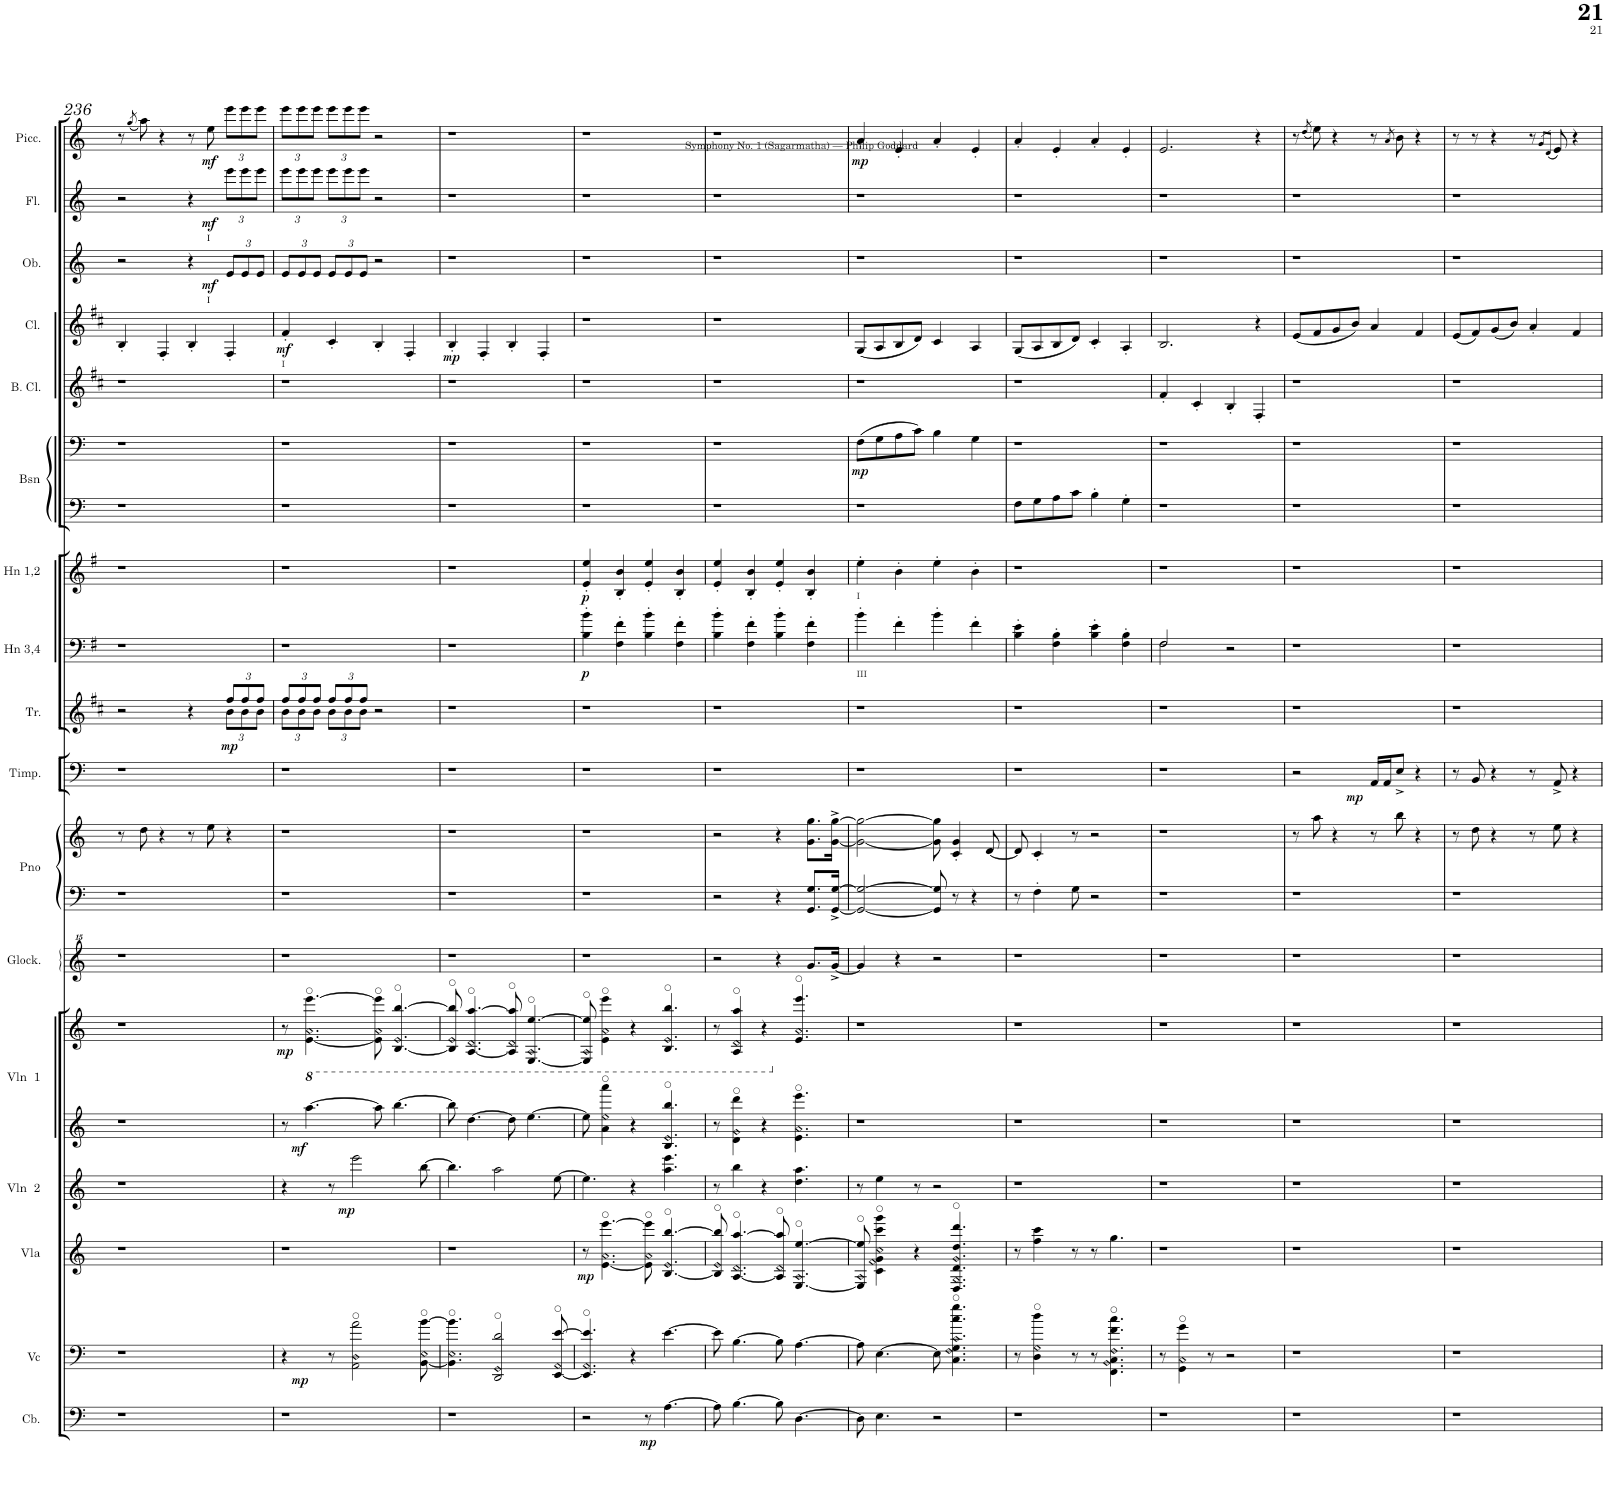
**kern	**dynam	**kern	**dynam	**kern	**dynam	**kern	**dynam	**kern	**kern	**dynam	**kern	**kern	**kern	**kern	**dynam	**kern	**dynam	**kern	**dynam	**kern	**dynam	**kern	**kern	**dynam	**kern	**kern	**dynam	**kern	**dynam	**kern	**dynam	**kern	**dynam
*part20	*part20	*part19	*part19	*part18	*part18	*part17	*part17	*part16	*part15	*part15	*part14	*part13	*part12	*part11	*part11	*part10	*part10	*part9	*part9	*part8	*part8	*part7	*part6	*part6	*part5	*part4	*part4	*part3	*part3	*part2	*part2	*part1	*part1
*staff20	*staff20	*staff19	*staff19	*staff18	*staff18	*staff17	*staff17	*staff16	*staff15	*staff15	*staff14	*staff13	*staff12	*staff11	*staff11	*staff10	*staff10	*staff9	*staff9	*staff8	*staff8	*staff7	*staff6	*staff6	*staff5	*staff4	*staff4	*staff3	*staff3	*staff2	*staff2	*staff1	*staff1
*I"Contrabass	*	*I"Violoncello	*	*I"Viola	*	*I"Violin  2	*	*I"Violin  1	*I"Violin  1	*	*I"Glockenspiel	*I"Piano	*I"Piano	*I"Timpani	*	*I"Trumpet in C 1, 2	*	*I"Horn in F 3, 4	*	*I"Horn in F 1, 2	*	*I"Bassoon 1, 2	*I"Bassoon 1, 2	*	*I"Bass Clarinet in Bb	*I"Clarinet in Bb 1, 2	*	*I"Oboe 1, 2	*	*I"Flute 1, 2	*	*I"Piccolo	*
*I'Cb.	*	*I'Vc	*	*I'Vla	*	*I'Vln  2	*	*I'Vln  1	*I'Vln  1	*	*I'Glock.	*I'Pno	*I'Pno	*I'Timp.	*	*I'Tr.	*	*I'Hn 3,4	*	*I'Hn 1,2	*	*I'Bsn	*I'Bsn	*	*I'B. Cl.	*I'Cl.	*	*I'Ob.	*	*I'Fl.	*	*I'Picc.	*
!!LO:PB:g=z
*clefF4	*	*clefF4	*	*clefG2	*	*clefG2	*	*clefG2	*clefG2	*	*clefG^^2	*clefF4	*clefG2	*clefF4	*	*clefG2	*	*clefF4	*	*clefG2	*	*clefF4	*clefF4	*	*clefG2	*clefG2	*	*clefG2	*	*clefG2	*	*clefG2	*
*Trd7c12	*	*	*	*	*	*	*	*	*	*	*Trd-14c-24	*	*	*	*	*Trd1c2	*	*Trd4c7	*	*Trd4c7	*	*	*	*	*Trd8c14	*Trd1c2	*	*	*	*	*	*Trd-7c-12	*
*k[]	*	*k[]	*	*k[]	*	*k[]	*	*k[]	*k[]	*	*k[]	*k[]	*k[]	*k[]	*	*k[f#c#]	*	*k[f#]	*	*k[f#]	*	*k[]	*k[]	*	*k[f#c#]	*k[f#c#]	*	*k[]	*	*k[]	*	*k[]	*
*C:	*	*C:	*	*C:	*	*C:	*	*C:	*C:	*	*C:	*C:	*C:	*	*	*D:	*	*G:	*	*G:	*	*C:	*C:	*	*D:	*D:	*	*C:	*	*C:	*	*C:	*
*M2/2	*	*M2/2	*	*M2/2	*	*M2/2	*	*M2/2	*M2/2	*	*M2/2	*M2/2	*M2/2	*M2/2	*	*M2/2	*	*M2/2	*	*M2/2	*	*M2/2	*M2/2	*	*M2/2	*M2/2	*	*M2/2	*	*M2/2	*	*M2/2	*
=236	=236	=236	=236	=236	=236	=236	=236	=236	=236	=236	=236	=236	=236	=236	=236	=236	=236	=236	=236	=236	=236	=236	=236	=236	=236	=236	=236	=236	=236	=236	=236	=236	=236
*	*	*	*	*	*	*	*	*	*	*	*	*	*	*	*	*^	*	*	*	*	*	*	*	*	*	*	*	*^	*	*^	*	*	*
1r	.	1r	.	1r	.	1r	.	1r	1r	.	1r	1r	8r	1r	.	2r	2.ryy	.	1r	.	1r	.	1r	1r	.	1r	4B'/	.	2r	2ryy	.	2r	2ryy	.	8r	.
.	.	.	.	.	.	.	.	.	.	.	.	.	.	.	.	.	.	.	.	.	.	.	.	.	.	.	.	.	.	.	.	.	.	.	(8qgg/	.
.	.	.	.	.	.	.	.	.	.	.	.	.	8dd\	.	.	.	.	.	.	.	.	.	.	.	.	.	.	.	.	.	.	.	.	.	8aa\)	.
.	.	.	.	.	.	.	.	.	.	.	.	.	4r	.	.	.	.	.	.	.	.	.	.	.	.	.	4F#'/	.	.	.	.	.	.	.	4r	.
.	.	.	.	.	.	.	.	.	.	.	.	.	8r	.	.	4r	.	.	.	.	.	.	.	.	.	.	4B'/	.	4r	8ryy	.	4r	8ryy	.	8r	.
!	!	!	!	!	!	!	!	!	!	!	!	!	!	!	!	!	!	!	!	!	!	!	!	!	!	!	!	!	!	!	!	!	!LO:TX:b:t=I	!	!	!
!	!	!	!	!	!	!	!	!	!	!	!	!	!	!	!	!	!	!	!	!	!	!	!	!	!	!	!	!	!	!LO:TX:b:t=I	!	!	!	!	!	!
!	!	!	!	!	!	!	!	!	!	!	!	!	!	!	!	!	!	!	!	!	!	!	!	!	!	!	!	!	!	!	!LO:DY:b	!	!	!LO:DY:b	!	!LO:DY:b
.	.	.	.	.	.	.	.	.	.	.	.	.	8ee\	.	.	.	.	.	.	.	.	.	.	.	.	.	.	.	.	4.ryy	mf	.	4.ryy	mf	8ee\	mf
*	*	*	*	*	*	*	*	*	*	*	*	*	*	*	*	*Xbrackettup	*	*	*	*	*	*	*	*	*	*	*	*	*Xbrackettup	*	*	*Xbrackettup	*	*	*Xbrackettup	*
!	!	!	!	!	!	!	!	!	!	!	!	!	!	!	!	!	!	!LO:DY:b	!	!	!	!	!	!	!	!	!	!	!	!	!	!	!	!	!	!
.	.	.	.	.	.	.	.	.	.	.	.	.	4r	.	.	12ff#/L	12b\L	mp	.	.	.	.	.	.	.	.	4F#'/	.	12e/L	.	.	12eee\L	.	.	12eee\L	.
.	.	.	.	.	.	.	.	.	.	.	.	.	.	.	.	12ff#/	12b\	.	.	.	.	.	.	.	.	.	.	.	12e/	.	.	12eee\	.	.	12eee\	.
.	.	.	.	.	.	.	.	.	.	.	.	.	.	.	.	12ff#/J	12b\J	.	.	.	.	.	.	.	.	.	.	.	12e/J	.	.	12eee\J	.	.	12eee\J	.
=237	=237	=237	=237	=237	=237	=237	=237	=237	=237	=237	=237	=237	=237	=237	=237	=237	=237	=237	=237	=237	=237	=237	=237	=237	=237	=237	=237	=237	=237	=237	=237	=237	=237	=237	=237	=237
!	!	!	!	!	!	!	!	!	!	!	!	!	!	!	!	!	!	!	!	!	!	!	!	!	!	!	!LO:TX:b:t=I	!	!	!	!	!	!	!	!	!
!	!	!	!	!	!	!	!	!	!	!LO:DY:b	!	!	!	!	!	!	!	!	!	!	!	!	!	!	!	!	!	!LO:DY:b	!	!	!	!	!	!	!	!
*	*	*	*	*	*	*	*	*	*	*	*	*	*	*	*	*	*	*	*	*	*	*	*	*	*	*	*	*	*v	*v	*	*	*	*	*	*
*	*	*^	*	*	*	*^	*	*	*	*	*	*	*	*	*	*	*	*	*	*	*	*	*	*	*	*	*	*	*	*	*v	*v	*	*	*
1r	.	4r	16ryy	.	1r	.	4r	4ryy	.	8r	8r	mp	1r	1r	1r	1r	.	12ff#/L	12b\L	.	1r	.	1r	.	1r	1r	.	1r	4f#'/	mf	12e/L	.	12eee\L	.	12eee\L	.
.	.	.	64ryy	.	.	.	.	.	.	.	.	.	.	.	.	.	.	.	.	.	.	.	.	.	.	.	.	.	.	.	.	.	.	.	.	.
.	.	.	256ryy	.	.	.	.	.	.	.	.	.	.	.	.	.	.	.	.	.	.	.	.	.	.	.	.	.	.	.	.	.	.	.	.	.
.	.	.	1024ryy	.	.	.	.	.	.	.	.	.	.	.	.	.	.	.	.	.	.	.	.	.	.	.	.	.	.	.	.	.	.	.	.	.
!	!	!	!	!LO:DY:b	!	!	!	!	!	!	!	!	!	!	!	!	!	!	!	!	!	!	!	!	!	!	!	!	!	!	!	!	!	!	!	!
.	.	.	2ryy	mp	.	.	.	.	.	.	.	.	.	.	.	.	.	.	.	.	.	.	.	.	.	.	.	.	.	.	.	.	.	.	.	.
.	.	.	.	.	.	.	.	.	.	.	.	.	.	.	.	.	.	12ff#/	12b\	.	.	.	.	.	.	.	.	.	.	.	12e/	.	12eee\	.	12eee\	.
!	!	!	!	!	!	!	!	!	!	!	!LO:N:n=2:head=open	!	!	!	!	!	!	!	!	!	!	!	!	!	!	!	!	!	!	!	!	!	!	!	!	!
.	.	.	.	.	.	.	.	.	.	[4.aa\	[4.ee\ 4.aa\ [4.eeee\	.	.	.	.	.	.	.	.	.	.	.	.	.	.	.	.	.	.	.	.	.	.	.	.	.
.	.	.	.	.	.	.	.	.	.	.	.	.	.	.	.	.	.	12ff#/J	12b\J	.	.	.	.	.	.	.	.	.	.	.	12e/J	.	12eee\J	.	12eee\J	.
.	.	8r	.	.	.	.	8r	16ryy	.	.	.	.	.	.	.	.	.	12ff#/L	12b\L	.	.	.	.	.	.	.	.	.	4c#'/	.	12e/L	.	12eee\L	.	12eee\L	.
.	.	.	.	.	.	.	.	64ryy	.	.	.	.	.	.	.	.	.	.	.	.	.	.	.	.	.	.	.	.	.	.	.	.	.	.	.	.
.	.	.	.	.	.	.	.	256ryy	.	.	.	.	.	.	.	.	.	.	.	.	.	.	.	.	.	.	.	.	.	.	.	.	.	.	.	.
.	.	.	.	.	.	.	.	1024ryy	.	.	.	.	.	.	.	.	.	.	.	.	.	.	.	.	.	.	.	.	.	.	.	.	.	.	.	.
!	!	!	!	!	!	!	!	!	!LO:DY:b	!	!	!	!	!	!	!	!	!	!	!	!	!	!	!	!	!	!	!	!	!	!	!	!	!	!	!
.	.	.	.	.	.	.	.	2ryy	mp	.	.	.	.	.	.	.	.	.	.	.	.	.	.	.	.	.	.	.	.	.	.	.	.	.	.	.
.	.	.	.	.	.	.	.	.	.	.	.	.	.	.	.	.	.	12ff#/	12b\	.	.	.	.	.	.	.	.	.	.	.	12e/	.	12eee\	.	12eee\	.
!	!	!LO:N:n=2:head=open	!	!	!	!	!	!	!	!	!	!	!	!	!	!	!	!	!	!	!	!	!	!	!	!	!	!	!	!	!	!	!	!	!	!
.	.	2AA\ 2D\ 2a\	.	.	.	.	2eee\	.	.	.	.	.	.	.	.	.	.	.	.	.	.	.	.	.	.	.	.	.	.	.	.	.	.	.	.	.
.	.	.	.	.	.	.	.	.	.	.	.	.	.	.	.	.	.	12ff#/J	12b\J	.	.	.	.	.	.	.	.	.	.	.	12e/J	.	12eee\J	.	12eee\J	.
!	!	!	!	!	!	!	!	!	!	!	!LO:N:n=2:head=open	!	!	!	!	!	!	!	!	!	!	!	!	!	!	!	!	!	!	!	!	!	!	!	!	!
.	.	.	.	.	.	.	.	.	.	8aa\]	8ee\] 8aa\ 8eeee\]	.	.	.	.	.	.	2r	2ryy	.	.	.	.	.	.	.	.	.	4B'/	.	2r	.	2r	.	2r	.
.	.	.	4ryy	.	.	.	.	.	.	.	.	.	.	.	.	.	.	.	.	.	.	.	.	.	.	.	.	.	.	.	.	.	.	.	.	.
!	!	!	!	!	!	!	!	!	!	!	!LO:N:n=2:head=open	!	!	!	!	!	!	!	!	!	!	!	!	!	!	!	!	!	!	!	!	!	!	!	!	!
.	.	.	.	.	.	.	.	.	.	[4.bb\	[4.b/ 4.ee/ [4.bbb/	.	.	.	.	.	.	.	.	.	.	.	.	.	.	.	.	.	.	.	.	.	.	.	.	.
.	.	.	.	.	.	.	.	.	.	.	.	.	.	.	.	.	.	.	.	.	.	.	.	.	.	.	.	.	4F#'/	.	.	.	.	.	.	.
.	.	.	8ryy	.	.	.	.	8ryy	.	.	.	.	.	.	.	.	.	.	.	.	.	.	.	.	.	.	.	.	.	.	.	.	.	.	.	.
!	!	!LO:N:n=2:head=open	!	!	!	!	!	!	!	!	!	!	!	!	!	!	!	!	!	!	!	!	!	!	!	!	!	!	!	!	!	!	!	!	!	!
.	.	[8BB\ 8E\ [8b\	.	.	.	.	[8bb\	.	.	.	.	.	.	.	.	.	.	.	.	.	.	.	.	.	.	.	.	.	.	.	.	.	.	.	.	.
.	.	.	32ryy	.	.	.	.	32ryy	.	.	.	.	.	.	.	.	.	.	.	.	.	.	.	.	.	.	.	.	.	.	.	.	.	.	.	.
.	.	.	128ryy	.	.	.	.	128ryy	.	.	.	.	.	.	.	.	.	.	.	.	.	.	.	.	.	.	.	.	.	.	.	.	.	.	.	.
.	.	.	512.ryy	.	.	.	.	512.ryy	.	.	.	.	.	.	.	.	.	.	.	.	.	.	.	.	.	.	.	.	.	.	.	.	.	.	.	.
=238	=238	=238	=238	=238	=238	=238	=238	=238	=238	=238	=238	=238	=238	=238	=238	=238	=238	=238	=238	=238	=238	=238	=238	=238	=238	=238	=238	=238	=238	=238	=238	=238	=238	=238	=238	=238
!	!	!LO:N:n=2:head=open	!	!	!	!	!	!	!	!	!LO:N:n=2:head=open	!	!	!	!	!	!	!	!	!	!	!	!	!	!	!	!	!	!	!LO:DY:b	!	!	!	!	!	!
*	*	*v	*v	*	*	*	*v	*v	*	*	*	*	*	*	*	*	*	*v	*v	*	*	*	*	*	*	*	*	*	*	*	*	*	*	*	*	*
1r	.	4.BB\] 4.E\ 4.b\]	.	1r	.	4.bb\]	.	8bb\]	8b/] 8ee/ 8bbb/]	.	1r	1r	1r	1r	.	1r	.	1r	.	1r	.	1r	1r	.	1r	4B'/	mp	1r	.	1r	.	1r	.
!	!	!	!	!	!	!	!	!	!LO:N:n=2:head=open	!	!	!	!	!	!	!	!	!	!	!	!	!	!	!	!	!	!	!	!	!	!	!	!
.	.	.	.	.	.	.	.	[4.dd\	[4.a/ 4.dd/ [4.aaa/	.	.	.	.	.	.	.	.	.	.	.	.	.	.	.	.	.	.	.	.	.	.	.	.
.	.	.	.	.	.	.	.	.	.	.	.	.	.	.	.	.	.	.	.	.	.	.	.	.	.	4F#'/	.	.	.	.	.	.	.
!	!	!LO:N:n=2:head=open	!	!	!	!	!	!	!	!	!	!	!	!	!	!	!	!	!	!	!	!	!	!	!	!	!	!	!	!	!	!	!
.	.	2DD/ 2GG/ 2d/	.	.	.	2aa\	.	.	.	.	.	.	.	.	.	.	.	.	.	.	.	.	.	.	.	.	.	.	.	.	.	.	.
!	!	!	!	!	!	!	!	!	!LO:N:n=2:head=open	!	!	!	!	!	!	!	!	!	!	!	!	!	!	!	!	!	!	!	!	!	!	!	!
.	.	.	.	.	.	.	.	8dd\]	8a/] 8dd/ 8aaa/]	.	.	.	.	.	.	.	.	.	.	.	.	.	.	.	.	4B'/	.	.	.	.	.	.	.
!	!	!	!	!	!	!	!	!	!LO:N:n=2:head=open	!	!	!	!	!	!	!	!	!	!	!	!	!	!	!	!	!	!	!	!	!	!	!	!
.	.	.	.	.	.	.	.	[4.ee\	[4.e/ 4.a/ [4.eee/	.	.	.	.	.	.	.	.	.	.	.	.	.	.	.	.	.	.	.	.	.	.	.	.
.	.	.	.	.	.	.	.	.	.	.	.	.	.	.	.	.	.	.	.	.	.	.	.	.	.	4F#'/	.	.	.	.	.	.	.
!	!	!LO:N:n=2:head=open	!	!	!	!	!	!	!	!	!	!	!	!	!	!	!	!	!	!	!	!	!	!	!	!	!	!	!	!	!	!	!
.	.	[8EE/ 8AA/ [8e/	.	.	.	[8ee\	.	.	.	.	.	.	.	.	.	.	.	.	.	.	.	.	.	.	.	.	.	.	.	.	.	.	.
=239	=239	=239	=239	=239	=239	=239	=239	=239	=239	=239	=239	=239	=239	=239	=239	=239	=239	=239	=239	=239	=239	=239	=239	=239	=239	=239	=239	=239	=239	=239	=239	=239	=239
!	!	!LO:N:n=2:head=open	!	!	!LO:DY:b	!	!	!	!LO:N:n=2:head=open	!	!	!	!	!	!	!	!	!	!LO:DY:b	!	!LO:DY:b	!	!	!	!	!	!	!	!	!	!	!	!
2r	.	4.EE/] 4.AA/ 4.e/]	.	8r	mp	4.ee\]	.	8ee\]	8e/] 8a/ 8eee/]	.	1r	1r	1r	1r	.	1r	.	4B\' 4b\'	p	4e/' 4ee/'	p	1r	1r	.	1r	1r	.	1r	.	1r	.	1r	.
!	!	!	!	!LO:N:n=2:head=open	!	!	!	!LO:N:n=2:head=open	!LO:N:n=2:head=open	!	!	!	!	!	!	!	!	!	!	!	!	!	!	!	!	!	!	!	!	!	!	!	!
.	.	.	.	[4.e\ 4.a\ [4.eee\	.	.	.	4a\ 4ee\ 4aaa\	4ee\ 4aa\ 4eeee\	.	.	.	.	.	.	.	.	.	.	.	.	.	.	.	.	.	.	.	.	.	.	.	.
.	.	.	.	.	.	.	.	.	.	.	.	.	.	.	.	.	.	4F#\' 4f#\'	.	4B/' 4b/'	.	.	.	.	.	.	.	.	.	.	.	.	.
.	.	4r	.	.	.	4r	.	4r	4r	.	.	.	.	.	.	.	.	.	.	.	.	.	.	.	.	.	.	.	.	.	.	.	.
!	!LO:DY:b	!	!	!LO:N:n=2:head=open	!	!	!	!	!	!	!	!	!	!	!	!	!	!	!	!	!	!	!	!	!	!	!	!	!	!	!	!	!
8r	mp	.	.	8e\] 8a\ 8eee\]	.	.	.	.	.	.	.	.	.	.	.	.	.	4B\' 4b\'	.	4e/' 4ee/'	.	.	.	.	.	.	.	.	.	.	.	.	.
!	!	!	!	!LO:N:n=2:head=open	!	!	!	!LO:N:n=2:head=open	!LO:N:n=2:head=open	!	!	!	!	!	!	!	!	!	!	!	!	!	!	!	!	!	!	!	!	!	!	!	!
[4.A\	.	[4.e\	.	[4.B/ 4.e/ [4.bb/	.	4.aa\ 4.eee\	.	4.B/ 4.e/ 4.bb/	4.b/ 4.ee/ 4.bbb/	.	.	.	.	.	.	.	.	.	.	.	.	.	.	.	.	.	.	.	.	.	.	.	.
.	.	.	.	.	.	.	.	.	.	.	.	.	.	.	.	.	.	4F#\' 4f#\'	.	4B/' 4b/'	.	.	.	.	.	.	.	.	.	.	.	.	.
=240	=240	=240	=240	=240	=240	=240	=240	=240	=240	=240	=240	=240	=240	=240	=240	=240	=240	=240	=240	=240	=240	=240	=240	=240	=240	=240	=240	=240	=240	=240	=240	=240	=240
!	!	!	!	!LO:N:n=2:head=open	!	!	!	!	!	!	!	!	!	!	!	!	!	!	!	!	!	!	!	!	!	!	!	!	!	!	!	!	!
8A\]	.	8e\]	.	8B/] 8e/ 8bb/]	.	8r	.	8r	8r	.	2r	2r	2r	1r	.	1r	.	4B\' 4b\'	.	4e/' 4ee/'	.	1r	1r	.	1r	1r	.	1r	.	1r	.	1r	.
!	!	!	!	!LO:N:n=2:head=open	!	!	!	!LO:N:n=2:head=open	!LO:N:n=2:head=open	!	!	!	!	!	!	!	!	!	!	!	!	!	!	!	!	!	!	!	!	!	!	!	!
[4.B\	.	[4.B\	.	[4.A/ 4.d/ [4.aa/	.	4bb\	.	4d\ 4g\ 4ddd\	4a/ 4dd/ 4aaa/	.	.	.	.	.	.	.	.	.	.	.	.	.	.	.	.	.	.	.	.	.	.	.	.
.	.	.	.	.	.	.	.	.	.	.	.	.	.	.	.	.	.	4F#\' 4f#\'	.	4B/' 4b/'	.	.	.	.	.	.	.	.	.	.	.	.	.
.	.	.	.	.	.	4r	.	4r	4r	.	.	.	.	.	.	.	.	.	.	.	.	.	.	.	.	.	.	.	.	.	.	.	.
!	!	!	!	!LO:N:n=2:head=open	!	!	!	!	!	!	!	!	!	!	!	!	!	!	!	!	!	!	!	!	!	!	!	!	!	!	!	!	!
8B\]	.	8B\]	.	8A/] 8d/ 8aa/]	.	.	.	.	.	.	4r	4r	4r	.	.	.	.	4B\' 4b\'	.	4e/' 4ee/'	.	.	.	.	.	.	.	.	.	.	.	.	.
!	!	!	!	!LO:N:n=2:head=open	!	!	!	!LO:N:n=2:head=open	!LO:N:n=2:head=open	!	!	!	!	!	!	!	!	!	!	!	!	!	!	!	!	!	!	!	!	!	!	!	!
[4.D\	.	[4.A\	.	[4.E/ 4.A/ [4.ee/	.	4.dd\ 4.aa\	.	4.e\ 4.a\ 4.eee\	4.e/ 4.a/ 4.eee/	.	.	.	.	.	.	.	.	.	.	.	.	.	.	.	.	.	.	.	.	.	.	.	.
.	.	.	.	.	.	.	.	.	.	.	8.ggg/L	8.GG/ 8.G/L	8.g\ 8.gg\L	.	.	.	.	4F#\' 4f#\'	.	4B/' 4b/'	.	.	.	.	.	.	.	.	.	.	.	.	.
.	.	.	.	.	.	.	.	.	.	.	[16ggg^/Jk	[16GG/^ [16G/^Jk	[16g\^ [16gg\^Jk	.	.	.	.	.	.	.	.	.	.	.	.	.	.	.	.	.	.	.	.
=241	=241	=241	=241	=241	=241	=241	=241	=241	=241	=241	=241	=241	=241	=241	=241	=241	=241	=241	=241	=241	=241	=241	=241	=241	=241	=241	=241	=241	=241	=241	=241	=241	=241
!	!	!	!	!	!	!	!	!	!	!	!	!	!	!	!	!	!	!	!	!LO:TX:b:t=I	!	!	!	!	!	!	!	!	!	!	!	!	!
!	!	!	!	!	!	!	!	!	!	!	!	!	!	!	!	!	!	!LO:TX:b:t=III	!	!	!	!	!	!	!	!	!	!	!	!	!	!	!
!	!	!	!	!LO:N:n=2:head=open	!	!	!	!	!	!	!	!	!	!	!	!	!	!	!	!	!	!	!	!LO:DY:b	!	!	!	!	!	!	!	!	!LO:DY:b
8D\]	.	8A\]	.	8E/] 8A/ 8ee/]	.	8r	.	1r	1r	.	4ggg/]	2GG/_ 2G/_	2g\_ 2gg\_	1r	.	1r	.	4b'\	.	4ee'\	.	1r	(8F\L	mp	1r	(8G/L	.	1r	.	1r	.	4a'/	mp
!	!	!	!	!LO:N:n=2:head=open	!	!	!	!	!	!	!	!	!	!	!	!	!	!	!	!	!	!	!	!	!	!	!	!	!	!	!	!	!
!	!	!	!	!LO:N:n=4:head=open	!	!	!	!	!	!	!	!	!	!	!	!	!	!	!	!	!	!	!	!	!	!	!	!	!	!	!	!	!
4.E\	.	[4.E\	.	4c\ 4f\ 4g\ 4cc\ 4ccc\ 4ggg\	.	4ee\	.	.	.	.	.	.	.	.	.	.	.	.	.	.	.	.	8G\	.	.	8A/	.	.	.	.	.	.	.
.	.	.	.	.	.	.	.	.	.	.	4r	.	.	.	.	.	.	4f#'\	.	4b'\	.	.	8A\	.	.	8B/	.	.	.	.	.	4e'/	.
.	.	.	.	4r	.	8r	.	.	.	.	.	.	.	.	.	.	.	.	.	.	.	.	8c\J)	.	.	8d/J)	.	.	.	.	.	.	.
2r	.	8E\]	.	.	.	2r	.	.	.	.	2r	8GG/] 8G/]	8g\] 8gg\]	.	.	.	.	4b'\	.	4ee'\	.	.	4B\	.	.	4c#/	.	.	.	.	.	4a'/	.
!	!	!LO:N:n=2:head=open	!	!	!	!	!	!	!	!	!	!	!	!	!	!	!	!	!	!	!	!	!	!	!	!	!	!	!	!	!	!	!
!	!	!LO:N:n=4:head=open	!	!LO:N:n=2:head=open	!	!	!	!	!	!	!	!	!	!	!	!	!	!	!	!	!	!	!	!	!	!	!	!	!	!	!	!	!
!	!	!	!	!LO:N:n=4:head=open	!	!	!	!	!	!	!	!	!	!	!	!	!	!	!	!	!	!	!	!	!	!	!	!	!	!	!	!	!
.	.	4.C\ 4.F\ 4.G\ 4.c\ 4.cc\ 4.gg\	.	4.D/ 4.G/ 4.d/ 4.g/ 4.dd/ 4.ddd/	.	.	.	.	.	.	.	8r	4c/' 4g/'	.	.	.	.	.	.	.	.	.	.	.	.	.	.	.	.	.	.	.	.
.	.	.	.	.	.	.	.	.	.	.	.	4r	.	.	.	.	.	4f#'\	.	4b'\	.	.	4G\	.	.	4A/	.	.	.	.	.	4e'/	.
.	.	.	.	.	.	.	.	.	.	.	.	.	[8d/	.	.	.	.	.	.	.	.	.	.	.	.	.	.	.	.	.	.	.	.
=242	=242	=242	=242	=242	=242	=242	=242	=242	=242	=242	=242	=242	=242	=242	=242	=242	=242	=242	=242	=242	=242	=242	=242	=242	=242	=242	=242	=242	=242	=242	=242	=242	=242
1r	.	8r	.	8r	.	1r	.	1r	1r	.	1r	8r	8d/]	1r	.	1r	.	4B\' 4e\'	.	1r	.	8F\L	1r	.	1r	(8G/L	.	1r	.	1r	.	4a'/	.
!	!	!LO:N:n=2:head=open	!	!	!	!	!	!	!	!	!	!	!	!	!	!	!	!	!	!	!	!	!	!	!	!	!	!	!	!	!	!	!
.	.	4D\ 4G\ 4dd\	.	4ff\ 4ccc\	.	.	.	.	.	.	.	4F'\	4c'/	.	.	.	.	.	.	.	.	8G\	.	.	.	8A/	.	.	.	.	.	.	.
.	.	.	.	.	.	.	.	.	.	.	.	.	.	.	.	.	.	4F#\' 4B\'	.	.	.	8A\	.	.	.	8B/	.	.	.	.	.	4e'/	.
.	.	8r	.	8r	.	.	.	.	.	.	.	8G\	8r	.	.	.	.	.	.	.	.	8c\J	.	.	.	8d/J)	.	.	.	.	.	.	.
.	.	8r	.	8r	.	.	.	.	.	.	.	2r	2r	.	.	.	.	4B\' 4e\'	.	.	.	4B'\	.	.	.	4c#'/	.	.	.	.	.	4a'/	.
!	!	!LO:N:n=2:head=open	!	!	!	!	!	!	!	!	!	!	!	!	!	!	!	!	!	!	!	!	!	!	!	!	!	!	!	!	!	!	!
!	!	!LO:N:n=4:head=open	!	!	!	!	!	!	!	!	!	!	!	!	!	!	!	!	!	!	!	!	!	!	!	!	!	!	!	!	!	!	!
.	.	4.FF\ 4.BB\ 4.C\ 4.F\ 4.f\ 4.cc\	.	4.gg\	.	.	.	.	.	.	.	.	.	.	.	.	.	.	.	.	.	.	.	.	.	.	.	.	.	.	.	.	.
.	.	.	.	.	.	.	.	.	.	.	.	.	.	.	.	.	.	4F#\' 4B\'	.	.	.	4G'\	.	.	.	4A'/	.	.	.	.	.	4e'/	.
=243	=243	=243	=243	=243	=243	=243	=243	=243	=243	=243	=243	=243	=243	=243	=243	=243	=243	=243	=243	=243	=243	=243	=243	=243	=243	=243	=243	=243	=243	=243	=243	=243	=243
*	*	*	*	*	*	*	*	*	*	*	*	*	*	*	*	*	*	*^	*	*	*	*	*	*	*	*	*	*	*	*	*	*	*
1r	.	8r	.	1r	.	1r	.	1r	1r	.	1r	1r	1r	1r	.	1r	.	2F#/	2F#\	.	1r	.	1r	1r	.	4f#'/	2.B/	.	1r	.	1r	.	2.e/	.
!	!	!LO:N:n=2:head=open	!	!	!	!	!	!	!	!	!	!	!	!	!	!	!	!	!	!	!	!	!	!	!	!	!	!	!	!	!	!	!	!
.	.	4GG\ 4C\ 4g\	.	.	.	.	.	.	.	.	.	.	.	.	.	.	.	.	.	.	.	.	.	.	.	.	.	.	.	.	.	.	.	.
.	.	.	.	.	.	.	.	.	.	.	.	.	.	.	.	.	.	.	.	.	.	.	.	.	.	4c#'/	.	.	.	.	.	.	.	.
.	.	8r	.	.	.	.	.	.	.	.	.	.	.	.	.	.	.	.	.	.	.	.	.	.	.	.	.	.	.	.	.	.	.	.
.	.	2r	.	.	.	.	.	.	.	.	.	.	.	.	.	.	.	2r	2ryy	.	.	.	.	.	.	4B'/	.	.	.	.	.	.	.	.
.	.	.	.	.	.	.	.	.	.	.	.	.	.	.	.	.	.	.	.	.	.	.	.	.	.	4F#'/	4r	.	.	.	.	.	4r	.
*	*	*	*	*	*	*	*	*	*	*	*	*	*	*	*	*	*	*v	*v	*	*	*	*	*	*	*	*	*	*	*	*	*	*	*
=244	=244	=244	=244	=244	=244	=244	=244	=244	=244	=244	=244	=244	=244	=244	=244	=244	=244	=244	=244	=244	=244	=244	=244	=244	=244	=244	=244	=244	=244	=244	=244	=244	=244
*	*	*	*	*	*	*	*	*	*	*	*	*	*	*^	*	*	*	*	*	*	*	*	*	*	*	*	*	*	*	*	*	*	*
1r	.	1r	.	1r	.	1r	.	1r	1r	.	1r	1r	8r	2r	4.ryy	.	1r	.	1r	.	1r	.	1r	1r	.	1r	(8e/L	.	1r	.	1r	.	8r	.
.	.	.	.	.	.	.	.	.	.	.	.	.	.	.	.	.	.	.	.	.	.	.	.	.	.	.	.	.	.	.	.	.	(8qdd/	.
.	.	.	.	.	.	.	.	.	.	.	.	.	8aa\	.	.	.	.	.	.	.	.	.	.	.	.	.	8f#/	.	.	.	.	.	8ee\)	.
.	.	.	.	.	.	.	.	.	.	.	.	.	4r	.	.	.	.	.	.	.	.	.	.	.	.	.	8g/	.	.	.	.	.	4r	.
!	!	!	!	!	!	!	!	!	!	!	!	!	!	!	!	!LO:DY:b	!	!	!	!	!	!	!	!	!	!	!	!	!	!	!	!	!	!
.	.	.	.	.	.	.	.	.	.	.	.	.	.	.	2ryy	mp	.	.	.	.	.	.	.	.	.	.	8b/J)	.	.	.	.	.	.	.
.	.	.	.	.	.	.	.	.	.	.	.	.	8r	16AA/LL	.	.	.	.	.	.	.	.	.	.	.	.	4a/	.	.	.	.	.	8r	.
.	.	.	.	.	.	.	.	.	.	.	.	.	.	16AA/J	.	.	.	.	.	.	.	.	.	.	.	.	.	.	.	.	.	.	.	.
.	.	.	.	.	.	.	.	.	.	.	.	.	.	.	.	.	.	.	.	.	.	.	.	.	.	.	.	.	.	.	.	.	8qa/	.
.	.	.	.	.	.	.	.	.	.	.	.	.	8bb\	8E^/J	.	.	.	.	.	.	.	.	.	.	.	.	.	.	.	.	.	.	8b\	.
.	.	.	.	.	.	.	.	.	.	.	.	.	4r	4r	.	.	.	.	.	.	.	.	.	.	.	.	4f#/	.	.	.	.	.	4r	.
.	.	.	.	.	.	.	.	.	.	.	.	.	.	.	8ryy	.	.	.	.	.	.	.	.	.	.	.	.	.	.	.	.	.	.	.
*	*	*	*	*	*	*	*	*	*	*	*	*	*	*v	*v	*	*	*	*	*	*	*	*	*	*	*	*	*	*	*	*	*	*	*
=245	=245	=245	=245	=245	=245	=245	=245	=245	=245	=245	=245	=245	=245	=245	=245	=245	=245	=245	=245	=245	=245	=245	=245	=245	=245	=245	=245	=245	=245	=245	=245	=245	=245
1r	.	1r	.	1r	.	1r	.	1r	1r	.	1r	1r	8r	8r	.	1r	.	1r	.	1r	.	1r	1r	.	1r	(8e/L	.	1r	.	1r	.	8r	.
.	.	.	.	.	.	.	.	.	.	.	.	.	8dd\	8BB/	.	.	.	.	.	.	.	.	.	.	.	8f#/)	.	.	.	.	.	8r	.
.	.	.	.	.	.	.	.	.	.	.	.	.	4r	4r	.	.	.	.	.	.	.	.	.	.	.	(8g/	.	.	.	.	.	4r	.
.	.	.	.	.	.	.	.	.	.	.	.	.	.	.	.	.	.	.	.	.	.	.	.	.	.	8b/J)	.	.	.	.	.	.	.
.	.	.	.	.	.	.	.	.	.	.	.	.	8r	8r	.	.	.	.	.	.	.	.	.	.	.	4a'/	.	.	.	.	.	8r	.
.	.	.	.	.	.	.	.	.	.	.	.	.	.	.	.	.	.	.	.	.	.	.	.	.	.	.	.	.	.	.	.	8qg/L	.
.	.	.	.	.	.	.	.	.	.	.	.	.	.	.	.	.	.	.	.	.	.	.	.	.	.	.	.	.	.	.	.	(8qd/J	.
.	.	.	.	.	.	.	.	.	.	.	.	.	8ee\	8AA^/	.	.	.	.	.	.	.	.	.	.	.	.	.	.	.	.	.	8e/)	.
.	.	.	.	.	.	.	.	.	.	.	.	.	4r	4r	.	.	.	.	.	.	.	.	.	.	.	4f#/	.	.	.	.	.	4r	.
=	=	=	=	=	=	=	=	=	=	=	=	=	=	=	=	=	=	=	=	=	=	=	=	=	=	=	=	=	=	=	=	=	=
*-	*-	*-	*-	*-	*-	*-	*-	*-	*-	*-	*-	*-	*-	*-	*-	*-	*-	*-	*-	*-	*-	*-	*-	*-	*-	*-	*-	*-	*-	*-	*-	*-	*-
